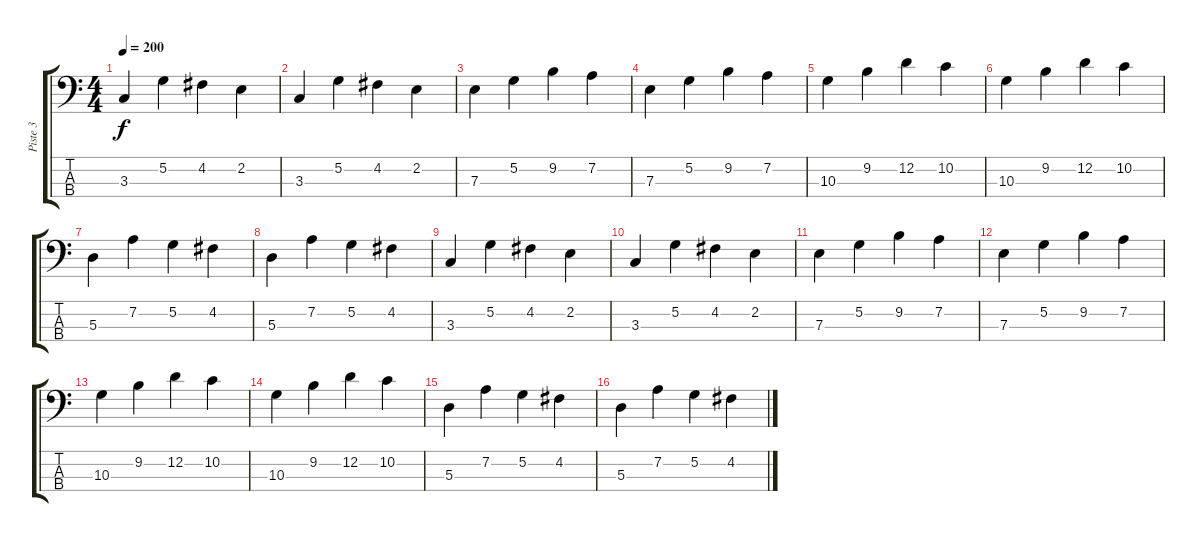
\track ("Piste 3" "Piste 3") {instrument electricbassfinger}
\staff {score tabs}
\tuning (G2 D2 A1 E1) {hide}
\ts (4 4)
\tempo 200
\clef f4
\ks c
3.3.4{dy f} 5.2.4 4.2.4 2.2.4 |
3.3.4 5.2.4 4.2.4 2.2.4 |
7.3.4 5.2.4 9.2.4 7.2.4 |
7.3.4 5.2.4 9.2.4 7.2.4 |
10.3.4 9.2.4 12.2.4 10.2.4 |
10.3.4 9.2.4 12.2.4 10.2.4 |
5.3.4 7.2.4 5.2.4 4.2.4 |
5.3.4 7.2.4 5.2.4 4.2.4 |
3.3.4 5.2.4 4.2.4 2.2.4 |
3.3.4 5.2.4 4.2.4 2.2.4 |
7.3.4 5.2.4 9.2.4 7.2.4 |
7.3.4 5.2.4 9.2.4 7.2.4 |
10.3.4 9.2.4 12.2.4 10.2.4 |
10.3.4 9.2.4 12.2.4 10.2.4 |
5.3.4 7.2.4 5.2.4 4.2.4 |
5.3.4 7.2.4 5.2.4 4.2.4
